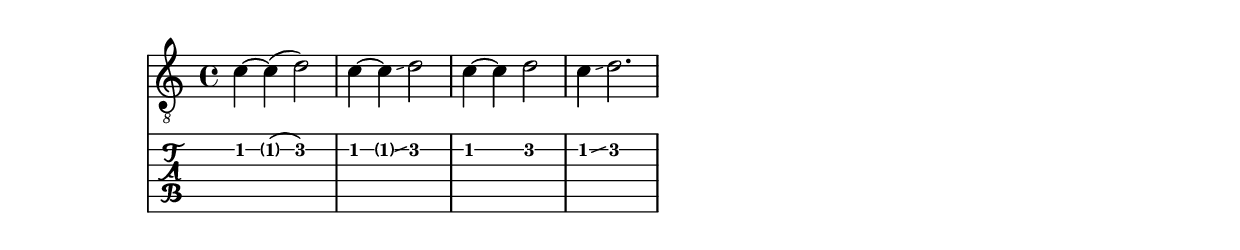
\version "2.14.0"

\header {
  texidoc = "
If a slur or a glissando follows a tie, the
corresponding fret number is displayed in parentheses.
"
}

music = {
  c'4 ~ c'4 ( d'2 ) |
  c'4 ~ c'4 \glissando d'2 |
  c'4 ~ c'4 d'2 |
  c'4 \glissando d'2. |
}

\score {
  <<
    \new Staff {
      \new Voice {
        \clef "G_8"
        \music
      }
    }
    \new TabStaff {
      \new TabVoice {
        \music
      }
    }
  >>
}
